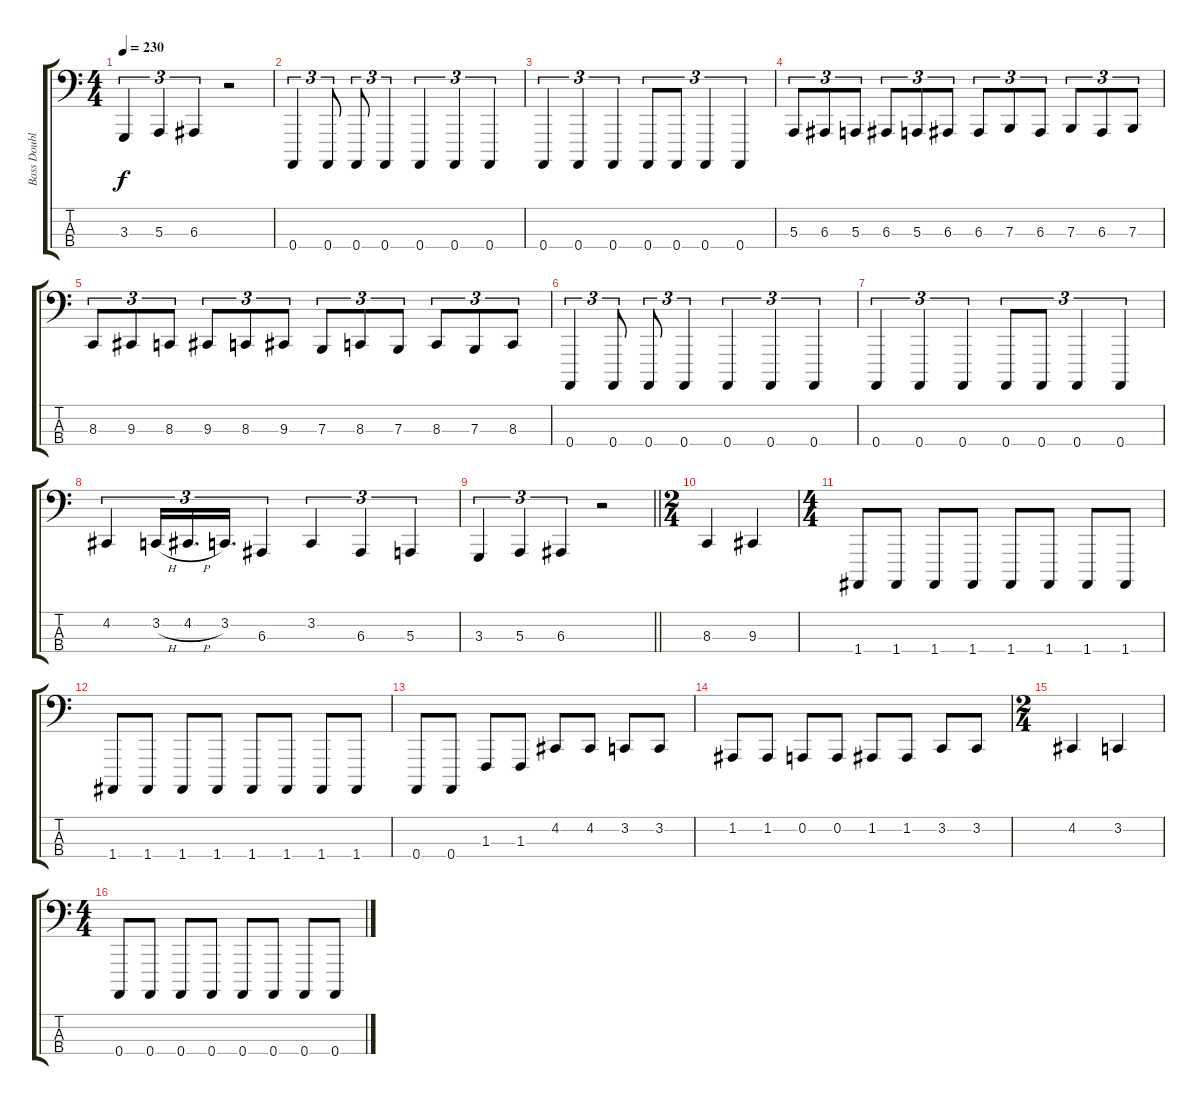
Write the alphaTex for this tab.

\track ("Bass Double" "Bass Doubl") {instrument harpsichord}
\staff {score tabs}
\tuning (D2 A1 E1 A0) {hide}
\ts (4 4)
\tempo 230
\clef f4
\ks c
3.3.4{tu (3 2) dy f} 5.3.4{tu (3 2)} 6.3.4{tu (3 2)} r.2 |
0.4.4{tu (3 2)} 0.4.8{tu (3 2)} 0.4.8{tu (3 2)} 0.4.4{tu (3 2)} 0.4.4{tu (3 2)} 0.4.4{tu (3 2)} 0.4.4{tu (3 2)} |
0.4.4{tu (3 2)} 0.4.4{tu (3 2)} 0.4.4{tu (3 2)} 0.4.8{tu (3 2)} 0.4.8{tu (3 2)} 0.4.4{tu (3 2)} 0.4.4{tu (3 2)} |
5.3.8{tu (3 2)} 6.3.8{tu (3 2)} 5.3.8{tu (3 2)} 6.3.8{tu (3 2)} 5.3.8{tu (3 2)} 6.3.8{tu (3 2)} 6.3.8{tu (3 2)} 7.3.8{tu (3 2)} 6.3.8{tu (3 2)} 7.3.8{tu (3 2)} 6.3.8{tu (3 2)} 7.3.8{tu (3 2)} |
8.3.8{tu (3 2)} 9.3.8{tu (3 2)} 8.3.8{tu (3 2)} 9.3.8{tu (3 2)} 8.3.8{tu (3 2)} 9.3.8{tu (3 2)} 7.3.8{tu (3 2)} 8.3.8{tu (3 2)} 7.3.8{tu (3 2)} 8.3.8{tu (3 2)} 7.3.8{tu (3 2)} 8.3.8{tu (3 2)} |
0.4.4{tu (3 2)} 0.4.8{tu (3 2)} 0.4.8{tu (3 2)} 0.4.4{tu (3 2)} 0.4.4{tu (3 2)} 0.4.4{tu (3 2)} 0.4.4{tu (3 2)} |
0.4.4{tu (3 2)} 0.4.4{tu (3 2)} 0.4.4{tu (3 2)} 0.4.8{tu (3 2)} 0.4.8{tu (3 2)} 0.4.4{tu (3 2)} 0.4.4{tu (3 2)} |
4.2.4{tu (3 2)} 3.2{h}.16{tu (3 2)} 4.2{h}.16{d tu (3 2)} 3.2.16{d tu (3 2)} 6.3.4{tu (3 2)} 3.2.4{tu (3 2)} 6.3.4{tu (3 2)} 5.3.4{tu (3 2)} |
\barLineRight lightlight
3.3.4{tu (3 2)} 5.3.4{tu (3 2)} 6.3.4{tu (3 2)} r.2 |
\ts (2 4)
\section ("" "")
8.3.4 9.3.4 |
\ts (4 4)
1.4.8 1.4.8 1.4.8 1.4.8 1.4.8 1.4.8 1.4.8 1.4.8 |
1.4.8 1.4.8 1.4.8 1.4.8 1.4.8 1.4.8 1.4.8 1.4.8 |
0.4.8 0.4.8 1.3.8 1.3.8 4.2.8 4.2.8 3.2.8 3.2.8 |
1.2.8 1.2.8 0.2.8 0.2.8 1.2.8 1.2.8 3.2.8 3.2.8 |
\ts (2 4)
4.2.4 3.2.4 |
\ts (4 4)
0.4.8 0.4.8 0.4.8 0.4.8 0.4.8 0.4.8 0.4.8 0.4.8
